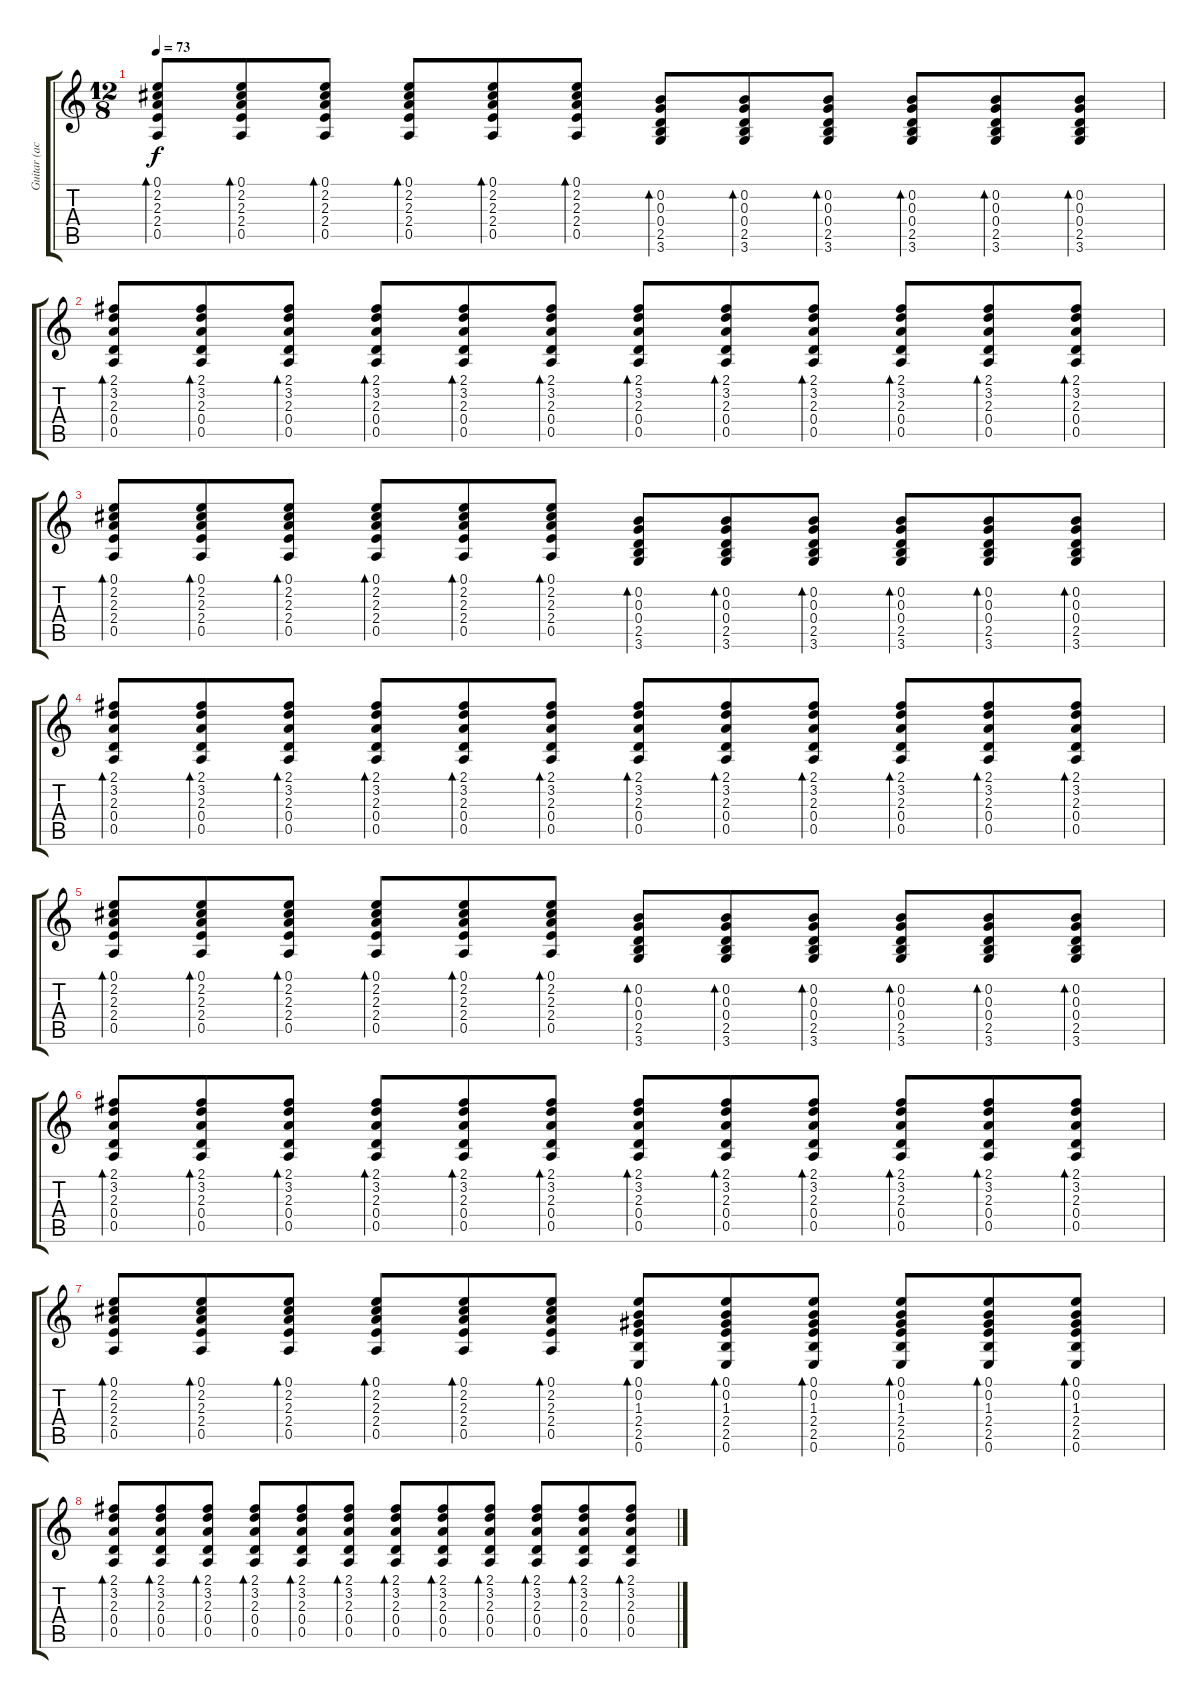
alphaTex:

\track ("Guitar (acoustic)" "Guitar (ac") {instrument acousticguitarnylon}
\staff {score tabs}
\tuning (E4 B3 G3 D3 A2 E2) {hide}
\ts (12 8)
\tempo 73
\clef g2
\ks c
(0.1 2.2 2.3 2.4 0.5).8{bd 60 dy f} (0.1 2.2 2.3 2.4 0.5).8{bd 60} (0.1 2.2 2.3 2.4 0.5).8{bd 60} (0.1 2.2 2.3 2.4 0.5).8{bd 60} (0.1 2.2 2.3 2.4 0.5).8{bd 60} (0.1 2.2 2.3 2.4 0.5).8{bd 60} (0.2 0.3 0.4 2.5 3.6).8{bd 60} (0.2 0.3 0.4 2.5 3.6).8{bd 60} (0.2 0.3 0.4 2.5 3.6).8{bd 60} (0.2 0.3 0.4 2.5 3.6).8{bd 60} (0.2 0.3 0.4 2.5 3.6).8{bd 60} (0.2 0.3 0.4 2.5 3.6).8{bd 60} |
(2.1 3.2 2.3 0.4 0.5).8{bd 60} (2.1 3.2 2.3 0.4 0.5).8{bd 60} (2.1 3.2 2.3 0.4 0.5).8{bd 60} (2.1 3.2 2.3 0.4 0.5).8{bd 60} (2.1 3.2 2.3 0.4 0.5).8{bd 60} (2.1 3.2 2.3 0.4 0.5).8{bd 60} (2.1 3.2 2.3 0.4 0.5).8{bd 60} (2.1 3.2 2.3 0.4 0.5).8{bd 60} (2.1 3.2 2.3 0.4 0.5).8{bd 60} (2.1 3.2 2.3 0.4 0.5).8{bd 60} (2.1 3.2 2.3 0.4 0.5).8{bd 60} (2.1 3.2 2.3 0.4 0.5).8{bd 60} |
(0.1 2.2 2.3 2.4 0.5).8{bd 60} (0.1 2.2 2.3 2.4 0.5).8{bd 60} (0.1 2.2 2.3 2.4 0.5).8{bd 60} (0.1 2.2 2.3 2.4 0.5).8{bd 60} (0.1 2.2 2.3 2.4 0.5).8{bd 60} (0.1 2.2 2.3 2.4 0.5).8{bd 60} (0.2 0.3 0.4 2.5 3.6).8{bd 60} (0.2 0.3 0.4 2.5 3.6).8{bd 60} (0.2 0.3 0.4 2.5 3.6).8{bd 60} (0.2 0.3 0.4 2.5 3.6).8{bd 60} (0.2 0.3 0.4 2.5 3.6).8{bd 60} (0.2 0.3 0.4 2.5 3.6).8{bd 60} |
(2.1 3.2 2.3 0.4 0.5).8{bd 60} (2.1 3.2 2.3 0.4 0.5).8{bd 60} (2.1 3.2 2.3 0.4 0.5).8{bd 60} (2.1 3.2 2.3 0.4 0.5).8{bd 60} (2.1 3.2 2.3 0.4 0.5).8{bd 60} (2.1 3.2 2.3 0.4 0.5).8{bd 60} (2.1 3.2 2.3 0.4 0.5).8{bd 60} (2.1 3.2 2.3 0.4 0.5).8{bd 60} (2.1 3.2 2.3 0.4 0.5).8{bd 60} (2.1 3.2 2.3 0.4 0.5).8{bd 60} (2.1 3.2 2.3 0.4 0.5).8{bd 60} (2.1 3.2 2.3 0.4 0.5).8{bd 60} |
(0.1 2.2 2.3 2.4 0.5).8{bd 60} (0.1 2.2 2.3 2.4 0.5).8{bd 60} (0.1 2.2 2.3 2.4 0.5).8{bd 60} (0.1 2.2 2.3 2.4 0.5).8{bd 60} (0.1 2.2 2.3 2.4 0.5).8{bd 60} (0.1 2.2 2.3 2.4 0.5).8{bd 60} (0.2 0.3 0.4 2.5 3.6).8{bd 60} (0.2 0.3 0.4 2.5 3.6).8{bd 60} (0.2 0.3 0.4 2.5 3.6).8{bd 60} (0.2 0.3 0.4 2.5 3.6).8{bd 60} (0.2 0.3 0.4 2.5 3.6).8{bd 60} (0.2 0.3 0.4 2.5 3.6).8{bd 60} |
(2.1 3.2 2.3 0.4 0.5).8{bd 60} (2.1 3.2 2.3 0.4 0.5).8{bd 60} (2.1 3.2 2.3 0.4 0.5).8{bd 60} (2.1 3.2 2.3 0.4 0.5).8{bd 60} (2.1 3.2 2.3 0.4 0.5).8{bd 60} (2.1 3.2 2.3 0.4 0.5).8{bd 60} (2.1 3.2 2.3 0.4 0.5).8{bd 60} (2.1 3.2 2.3 0.4 0.5).8{bd 60} (2.1 3.2 2.3 0.4 0.5).8{bd 60} (2.1 3.2 2.3 0.4 0.5).8{bd 60} (2.1 3.2 2.3 0.4 0.5).8{bd 60} (2.1 3.2 2.3 0.4 0.5).8{bd 60} |
(0.1 2.2 2.3 2.4 0.5).8{bd 60} (0.1 2.2 2.3 2.4 0.5).8{bd 60} (0.1 2.2 2.3 2.4 0.5).8{bd 60} (0.1 2.2 2.3 2.4 0.5).8{bd 60} (0.1 2.2 2.3 2.4 0.5).8{bd 60} (0.1 2.2 2.3 2.4 0.5).8{bd 60} (0.1 0.2 1.3 2.4 2.5 0.6).8{bd 60} (0.1 0.2 1.3 2.4 2.5 0.6).8{bd 60} (0.1 0.2 1.3 2.4 2.5 0.6).8{bd 60} (0.1 0.2 1.3 2.4 2.5 0.6).8{bd 60} (0.1 0.2 1.3 2.4 2.5 0.6).8{bd 60} (0.1 0.2 1.3 2.4 2.5 0.6).8{bd 60} |
(2.1 3.2 2.3 0.4 0.5).8{bd 60} (2.1 3.2 2.3 0.4 0.5).8{bd 60} (2.1 3.2 2.3 0.4 0.5).8{bd 60} (2.1 3.2 2.3 0.4 0.5).8{bd 60} (2.1 3.2 2.3 0.4 0.5).8{bd 60} (2.1 3.2 2.3 0.4 0.5).8{bd 60} (2.1 3.2 2.3 0.4 0.5).8{bd 60} (2.1 3.2 2.3 0.4 0.5).8{bd 60} (2.1 3.2 2.3 0.4 0.5).8{bd 60} (2.1 3.2 2.3 0.4 0.5).8{bd 60} (2.1 3.2 2.3 0.4 0.5).8{bd 60} (2.1 3.2 2.3 0.4 0.5).8{bd 60}
